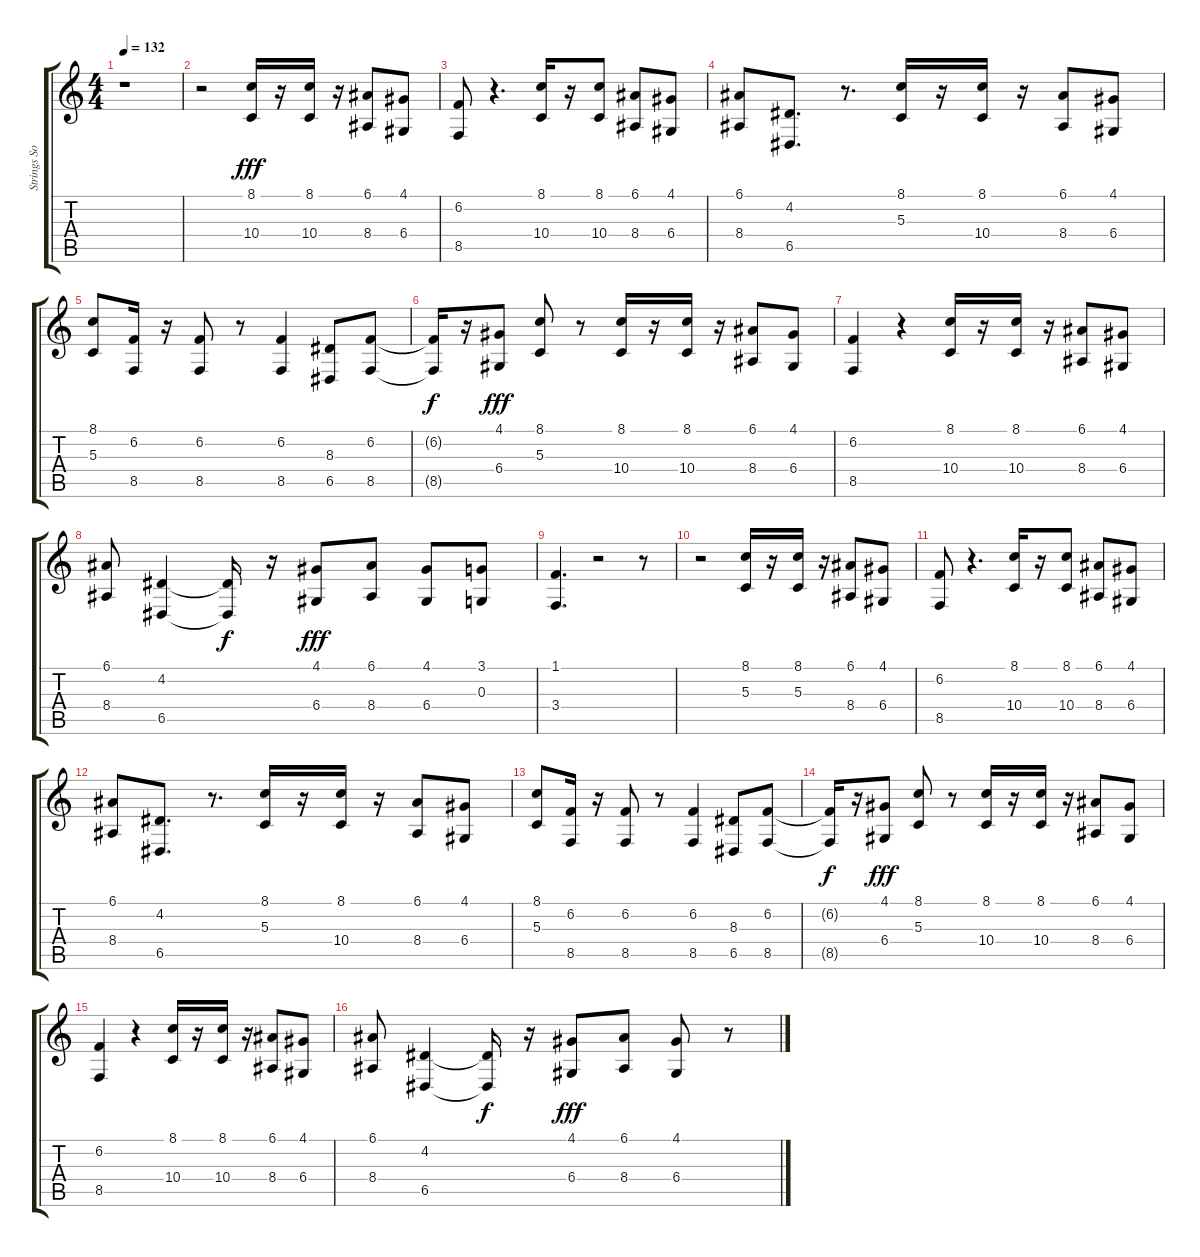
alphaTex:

\track ("Strings Solo" "Strings So") {instrument stringensemble1}
\staff {score tabs}
\tuning (E4 B3 G3 D3 A2 E2) {hide}
\ts (4 4)
\tempo 132
\clef g2
\ks c
r.1{dy fff} |
r.2 (8.1 10.4).16 r.16 (8.1 10.4).16 r.16 (6.1 8.4).8 (4.1 6.4).8 |
(6.2 8.5).8 r.4{d} (8.1 10.4).16 r.16 (8.1 10.4).8 (6.1 8.4).8 (4.1 6.4).8 |
(6.1 8.4).8 (4.2 6.5).8{d} r.8{d} (8.1 5.3).16 r.16 (8.1 10.4).16 r.16 (6.1 8.4).8 (4.1 6.4).8 |
(8.1 5.3).8 (6.2 8.5).16 r.16 (6.2 8.5).8 r.8 (6.2 8.5).4 (8.3 6.5).8 (6.2 8.5).8 |
(6.2{t} 8.5{t}).16{dy f} r.16 (4.1 6.4).8{dy fff} (8.1 5.3).8 r.8 (8.1 10.4).16 r.16 (8.1 10.4).16 r.16 (6.1 8.4).8 (4.1 6.4).8 |
(6.2 8.5).4 r.4 (8.1 10.4).16 r.16 (8.1 10.4).16 r.16 (6.1 8.4).8 (4.1 6.4).8 |
(6.1 8.4).8 (4.2 6.5).4 (4.2{t} 6.5{t}).16{dy f} r.16 (4.1 6.4).8{dy fff} (6.1 8.4).8 (4.1 6.4).8 (3.1 0.3).8 |
(1.1 3.4).4{d} r.2 r.8 |
r.2 (8.1 5.3).16 r.16 (8.1 5.3).16 r.16 (6.1 8.4).8 (4.1 6.4).8 |
(6.2 8.5).8 r.4{d} (8.1 10.4).16 r.16 (8.1 10.4).8 (6.1 8.4).8 (4.1 6.4).8 |
(6.1 8.4).8 (4.2 6.5).8{d} r.8{d} (8.1 5.3).16 r.16 (8.1 10.4).16 r.16 (6.1 8.4).8 (4.1 6.4).8 |
(8.1 5.3).8 (6.2 8.5).16 r.16 (6.2 8.5).8 r.8 (6.2 8.5).4 (8.3 6.5).8 (6.2 8.5).8 |
(6.2{t} 8.5{t}).16{dy f} r.16 (4.1 6.4).8{dy fff} (8.1 5.3).8 r.8 (8.1 10.4).16 r.16 (8.1 10.4).16 r.16 (6.1 8.4).8 (4.1 6.4).8 |
(6.2 8.5).4 r.4 (8.1 10.4).16 r.16 (8.1 10.4).16 r.16 (6.1 8.4).8 (4.1 6.4).8 |
(6.1 8.4).8 (4.2 6.5).4 (4.2{t} 6.5{t}).16{dy f} r.16 (4.1 6.4).8{dy fff} (6.1 8.4).8 (4.1 6.4).8 r.8
